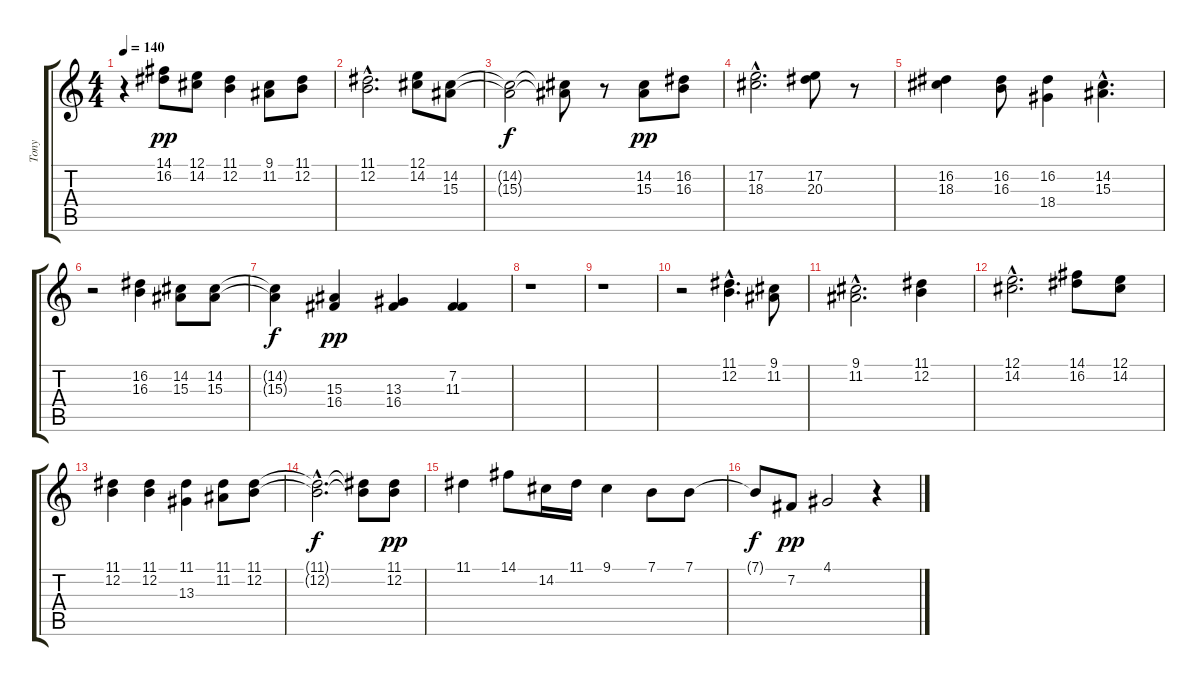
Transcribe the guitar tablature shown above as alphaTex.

\track ("Tony" "Tony") {instrument lead6voice}
\staff {score tabs}
\tuning (E4 B3 G3 D3 A2 E2) {hide}
\ts (4 4)
\tempo 140
\clef g2
\ks c
r.4{dy pp} (14.1 16.2).8 (12.1 14.2).8 (11.1 12.2).4 (9.1 11.2).8 (11.1 12.2).8 |
(11.1{hac} 12.2{hac}).2{d volume 11 instrument lead6voice} (12.1 14.2).8 (14.2 15.3).8 |
(14.2{t} 15.3{t}).2{dy f} (14.2{t} 15.3{t}).8 r.8 (14.2 15.3).8{dy pp} (16.2 16.3).8 |
(17.2{hac} 18.3{hac}).2{d} (17.2 20.3).8 r.8 |
(16.2 18.3).4 (16.2 16.3).8 (16.2 18.4).4 (14.2{hac} 15.3{hac}).4{d} |
r.2 (16.2 16.3).4 (14.2 15.3).8 (14.2 15.3).8 |
(14.2{t} 15.3{t}).4{dy f} (15.3 16.4).4{dy pp} (13.3 16.4).4 (7.2 11.3).4 |
r.1 |
r.1 |
r.2 (11.1{hac} 12.2{hac}).4{d volume 11 instrument lead6voice} (9.1 11.2).8 |
(9.1{hac} 11.2{hac}).2{d} (11.1 12.2).4 |
(12.1{hac} 14.2{hac}).2{d} (14.1 16.2).8 (12.1 14.2).8 |
(11.1 12.2).4 (11.1 12.2).4 (11.1 13.3).4 (11.1 11.2).8 (11.1 12.2).8 |
(11.1{hac t} 12.2{hac t}).2{d dy f} (11.1{t} 12.2{t}).8 (11.1 12.2).8{dy pp} |
11.1.4 14.1.8 14.2.16 11.1.16 9.1.4 7.1.8 7.1.8 |
7.1{t}.8{dy f} 7.2.8{dy pp} 4.1.2 r.4
